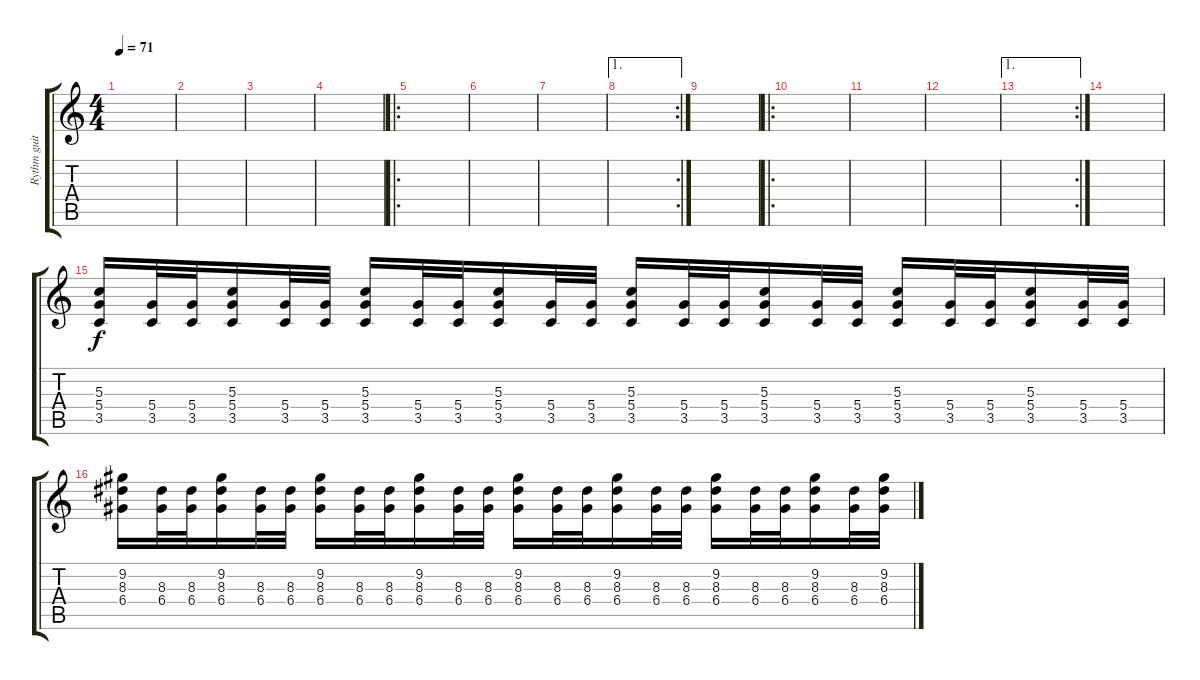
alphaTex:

\track ("Rythm guitar" "Rythm guit") {instrument distortionguitar}
\staff {score tabs}
\tuning (E4 B3 G3 D3 A2 E2) {hide}
\ts (4 4)
\tempo 71
\clef g2
\ks c
|
|
|
|
\ro
|
|
|
\ae 1
\rc 2
|
|
\ro
|
|
|
\ae 1
\rc 2
|
|
(5.3 5.4 3.5).16 (5.4 3.5).32 (5.4 3.5).32 (5.3 5.4 3.5).16 (5.4 3.5).32 (5.4 3.5).32 (5.3 5.4 3.5).16 (5.4 3.5).32 (5.4 3.5).32 (5.3 5.4 3.5).16 (5.4 3.5).32 (5.4 3.5).32 (5.3 5.4 3.5).16 (5.4 3.5).32 (5.4 3.5).32 (5.3 5.4 3.5).16 (5.4 3.5).32 (5.4 3.5).32 (5.3 5.4 3.5).16 (5.4 3.5).32 (5.4 3.5).32 (5.3 5.4 3.5).16 (5.4 3.5).32 (5.4 3.5).32 |
(9.2 8.3 6.4).16 (8.3 6.4).32 (8.3 6.4).32 (9.2 8.3 6.4).16 (8.3 6.4).32 (8.3 6.4).32 (9.2 8.3 6.4).16 (8.3 6.4).32 (8.3 6.4).32 (9.2 8.3 6.4).16 (8.3 6.4).32 (8.3 6.4).32 (9.2 8.3 6.4).16 (8.3 6.4).32 (8.3 6.4).32 (9.2 8.3 6.4).16 (8.3 6.4).32 (8.3 6.4).32 (9.2 8.3 6.4).16 (8.3 6.4).32 (8.3 6.4).32 (9.2 8.3 6.4).16 (8.3 6.4).32 (9.2 8.3 6.4).32
